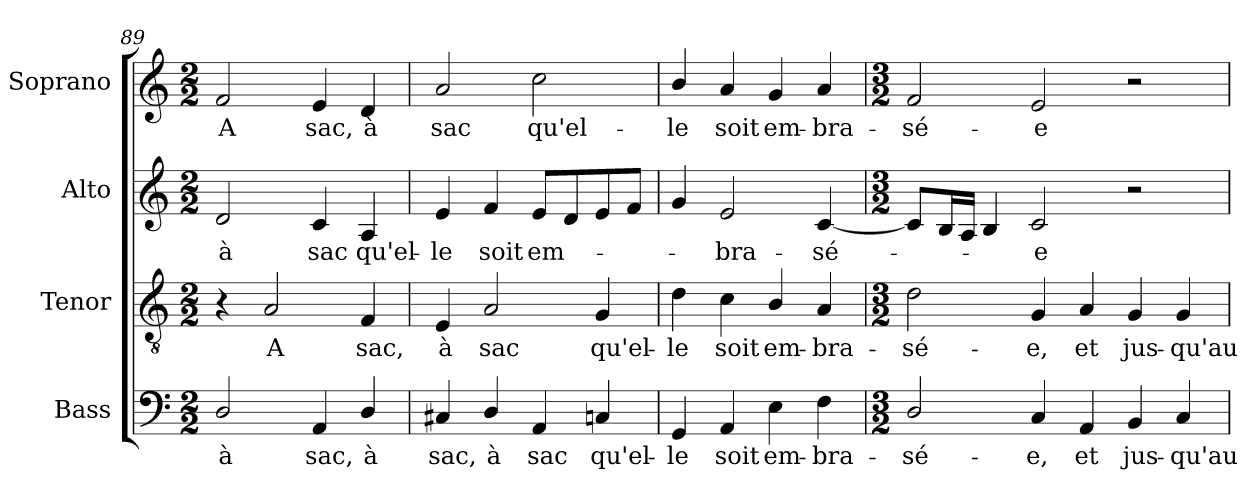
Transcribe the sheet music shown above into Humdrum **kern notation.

**kern	**text	**kern	**text	**kern	**text	**kern	**text
*part4	*part4	*part3	*part3	*part2	*part2	*part1	*part1
*staff4	*staff4	*staff3	*staff3	*staff2	*staff2	*staff1	*staff1
*I"Bass	*	*I"Tenor	*	*I"Alto	*	*I"Soprano	*
*I'B.	*	*I'T.	*	*I'A.	*	*I'S.	*
!!LO:LB:g=z
*clefF4	*	*clefGv2	*	*clefG2	*	*clefG2	*
*	*	*ITrd7c12	*	*	*	*	*
*k[]	*	*k[]	*	*k[]	*	*k[]	*
*C:	*	*C:	*	*C:	*	*C:	*
*M2/2	*	*M2/2	*	*M2/2	*	*M2/2	*
=89	=89	=89	=89	=89	=89	=89	=89
!	!LO:LY:b:color=#000000	!	!	!	!	!	!
!	!	!	!	!	!LO:LY:b:color=#000000	!	!
!	!	!	!	!	!	!	!LO:LY:b:color=#000000
2Di/	à	4r	.	2di/	à	2fi/	A
!	!	!	!LO:LY:b:color=#000000	!	!	!	!
.	.	2AAi/	A	.	.	.	.
!	!LO:LY:b:color=#000000	!	!	!	!	!	!
!	!	!	!	!	!LO:LY:b:color=#000000	!	!
!	!	!	!	!	!	!	!LO:LY:b:color=#000000
4AAi/	sac,	.	.	4ci/	sac	4ei/	sac,
!	!LO:LY:b:color=#000000	!	!	!	!	!	!
!	!	!	!LO:LY:b:color=#000000	!	!	!	!
!	!	!	!	!	!LO:LY:b:color=#000000	!	!
!	!	!	!	!	!	!	!LO:LY:b:color=#000000
4Di/	à	4FFi/	sac,	4Ai/	qu'el-	4di/	à
=90	=90	=90	=90	=90	=90	=90	=90
!	!LO:LY:b:color=#000000	!	!	!	!	!	!
!	!	!	!LO:LY:b:color=#000000	!	!	!	!
!	!	!	!	!	!LO:LY:b:color=#000000	!	!
!	!	!	!	!	!	!	!LO:LY:b:color=#000000
4C#Xi/	sac,	4EEi/	à	4ei/	-le	2ai/	sac
!	!LO:LY:b:color=#000000	!	!	!	!	!	!
!	!	!	!LO:LY:b:color=#000000	!	!	!	!
!	!	!	!	!	!LO:LY:b:color=#000000	!	!
4Di/	à	2AAi/	sac	4fi/	soit	.	.
!	!LO:LY:b:color=#000000	!	!	!	!	!	!
!	!	!	!	!	!LO:LY:b:color=#000000	!	!
!	!	!	!	!	!	!	!LO:LY:b:color=#000000
4AAi/	sac	.	.	8ei/L	em-	2cci\	qu'el-
.	.	.	.	8di/	.	.	.
!	!LO:LY:b:color=#000000	!	!	!	!	!	!
!	!	!	!LO:LY:b:color=#000000	!	!	!	!
4Cni/	qu'el-	4GGi/	qu'el-	8ei/	.	.	.
.	.	.	.	8fi/J	.	.	.
=91	=91	=91	=91	=91	=91	=91	=91
!	!LO:LY:b:color=#000000	!	!	!	!	!	!
!	!	!	!LO:LY:b:color=#000000	!	!	!	!
!	!	!	!	!	!	!	!LO:LY:b:color=#000000
4GGi/	-le	4Di\	-le	4gi/	.	4bi/	-le
!	!LO:LY:b:color=#000000	!	!	!	!	!	!
!	!	!	!LO:LY:b:color=#000000	!	!	!	!
!	!	!	!	!	!LO:LY:b:color=#000000	!	!
!	!	!	!	!	!	!	!LO:LY:b:color=#000000
4AAi/	soit	4Ci\	soit	2ei/	-bra-	4ai/	soit
!	!LO:LY:b:color=#000000	!	!	!	!	!	!
!	!	!	!LO:LY:b:color=#000000	!	!	!	!
!	!	!	!	!	!	!	!LO:LY:b:color=#000000
4Ei\	em-	4BBi/	em-	.	.	4gi/	em-
!	!LO:LY:b:color=#000000	!	!	!	!	!	!
!	!	!	!LO:LY:b:color=#000000	!	!	!	!
!	!	!	!	!	!LO:LY:b:color=#000000	!	!
!	!	!	!	!	!	!	!LO:LY:b:color=#000000
4Fi\	-bra-	4AAi/	-bra-	[4ci/	-sé-	4ai/	-bra-
=92	=92	=92	=92	=92	=92	=92	=92
*M3/2	*	*M3/2	*	*M3/2	*	*M3/2	*
!	!LO:LY:b:color=#000000	!	!	!	!	!	!
!	!	!	!LO:LY:b:color=#000000	!	!	!	!
!	!	!	!	!	!	!	!LO:LY:b:color=#000000
2Di/	-sé-	2Di\	-sé-	8ci/L]	.	2fi/	-sé-
.	.	.	.	16Bi/L	.	.	.
.	.	.	.	16Ai/JJ	.	.	.
.	.	.	.	4Bi/	.	.	.
!	!LO:LY:b:color=#000000	!	!	!	!	!	!
!	!	!	!LO:LY:b:color=#000000	!	!	!	!
!	!	!	!	!	!LO:LY:b:color=#000000	!	!
!	!	!	!	!	!	!	!LO:LY:b:color=#000000
4Ci/	-e,	4GGi/	-e,	2ci/	-e	2ei/	-e
!	!LO:LY:b:color=#000000	!	!	!	!	!	!
!	!	!	!LO:LY:b:color=#000000	!	!	!	!
4AAi/	et	4AAi/	et	.	.	.	.
!	!LO:LY:b:color=#000000	!	!	!	!	!	!
!	!	!	!LO:LY:b:color=#000000	!	!	!	!
4BBi/	jus-	4GGi/	jus-	2r	.	2r	.
!	!LO:LY:b:color=#000000	!	!	!	!	!	!
!	!	!	!LO:LY:b:color=#000000	!	!	!	!
4Ci/	-qu'au	4GGi/	-qu'au	.	.	.	.
=	=	=	=	=	=	=	=
*-	*-	*-	*-	*-	*-	*-	*-
